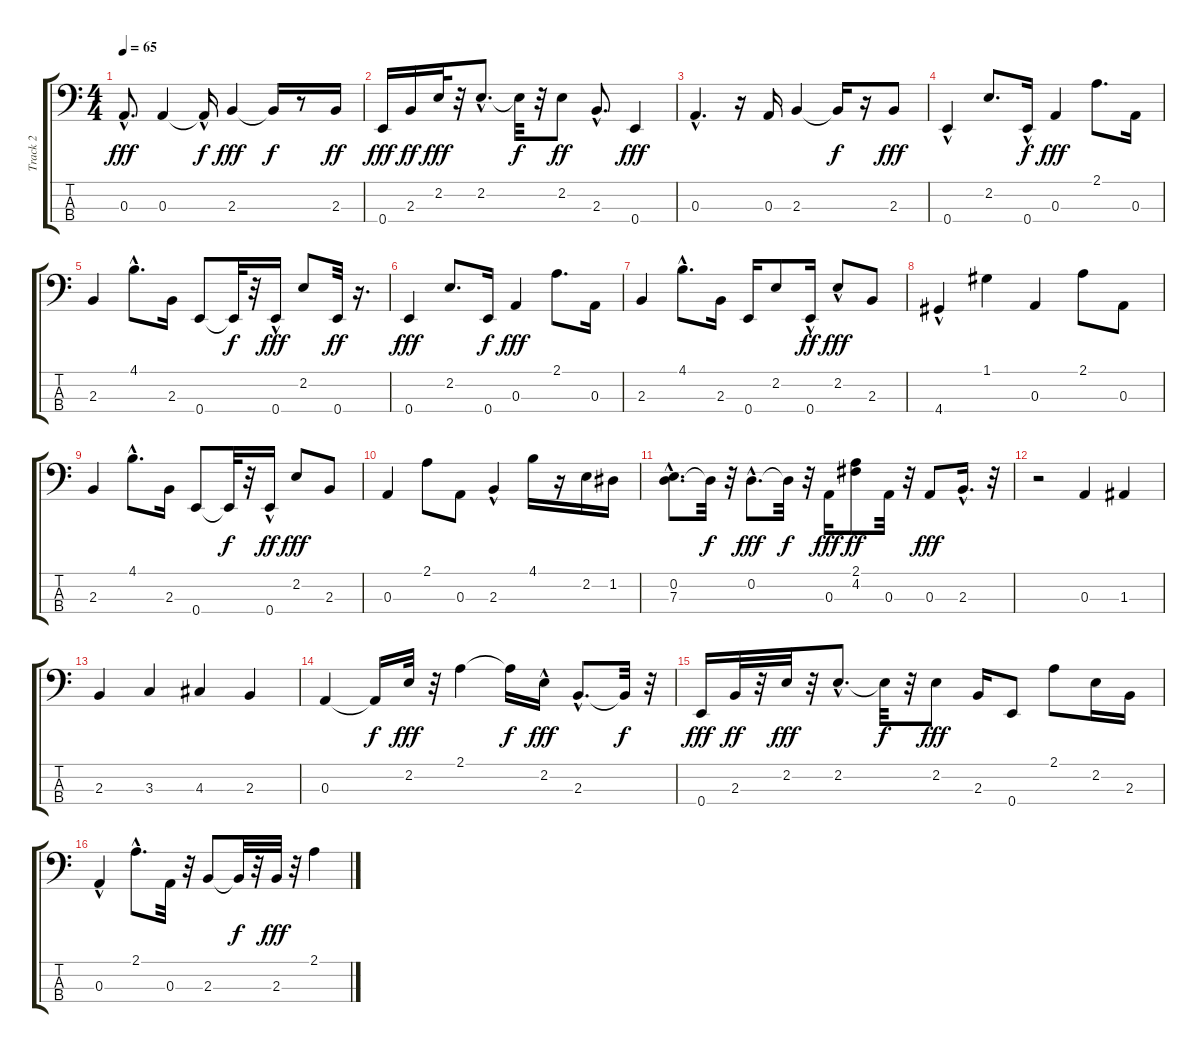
\track ("Track 2" "Track 2") {instrument electricbassfinger}
\staff {score tabs}
\tuning (G2 D2 A1 E1) {hide}
\ts (4 4)
\tempo 65
\clef f4
\ks c
0.3{hac}.8{d dy fff} 0.3.4 0.3{hac t}.16{dy f} 2.3.4{dy fff} 2.3{t}.16{dy f} r.8 2.3.16{dy ff} |
0.4.16{dy fff} 2.3.16{dy ff} 2.2.32{dy fff} r.32 2.2{hac}.8{d} 2.2{t}.32{dy f} r.32 2.2.8{dy ff} 2.3{hac}.8{d} 0.4.4{dy fff} |
0.3{hac}.4{d} r.16 0.3.16 2.3.4 2.3{t}.16{dy f} r.16 2.3.8{dy fff} |
0.4{hac}.4 2.2.8{d} 0.4{hac}.16{dy f} 0.3.4{dy fff} 2.1.8{d} 0.3.16 |
2.3.4 4.1{hac}.8{d} 2.3.16 0.4.8 0.4{t}.32{dy f} r.32 0.4{hac}.16{dy fff} 2.2.8 0.4.32{dy ff} r.16{d} |
0.4.4{dy fff} 2.2.8{d} 0.4.16{dy f} 0.3.4{dy fff} 2.1.8{d} 0.3.16 |
2.3.4 4.1{hac}.8{d} 2.3.16 0.4.16 2.2.8 0.4{hac}.16{dy ff} 2.2{hac}.8{dy fff} 2.3.8 |
4.4{hac}.4 1.1.4 0.3.4 2.1.8 0.3.8 |
2.3.4 4.1{hac}.8{d} 2.3.16 0.4.8 0.4{t}.32{dy f} r.32 0.4{hac}.16{dy ff} 2.2.8{dy fff} 2.3.8 |
0.3.4 2.1.8 0.3.8 2.3{hac}.4 4.1.16 r.16 2.2.16 1.2.16 |
(0.2{hac} 7.3).8{d} 0.2{t}.32{dy f} r.32 0.2{hac}.8{d dy fff} 0.2{t}.32{dy f} r.32 0.3.16{dy fff} (2.1 4.2).8{dy ff} 0.3.32 r.32 0.3.8{dy fff} 2.3{hac}.16{d} r.32 |
r.2 0.3.4 1.3.4 |
2.3.4 3.3.4 4.3.4 2.3.4 |
0.3.4 0.3{t}.16{dy f} 2.2.32{dy fff} r.32 2.1.4 2.1{t}.16{dy f} 2.2{hac}.16{dy fff} 2.3{hac}.8{d} 2.3{t}.32{dy f} r.32 |
0.4.16{dy fff} 2.3.32{dy ff} r.32 2.2.32{dy fff} r.32 2.2{hac}.8{d} 2.2{t}.32{dy f} r.32 2.2.8{dy fff} 2.3.16 0.4.8 2.1.8 2.2.16 2.3.16 |
0.3{hac}.4 2.1{hac}.8{d} 0.3.32 r.32 2.3.8 2.3{t}.32{dy f} r.32 2.3.32{dy fff} r.32 2.1.4
